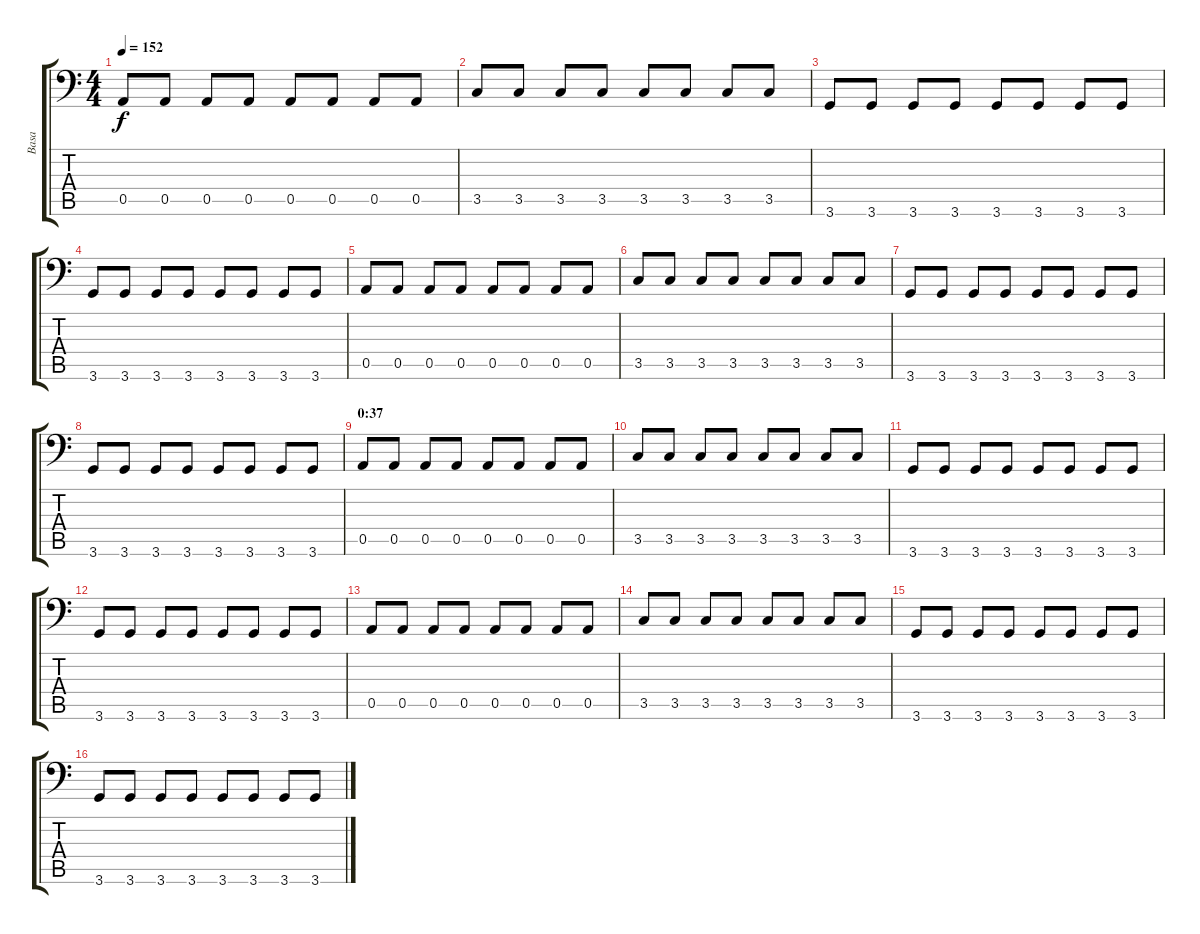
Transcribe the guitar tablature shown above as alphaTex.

\track ("Basa" "Basa") {instrument electricbassfinger}
\staff {score tabs}
\tuning (E3 B2 G2 D2 A1 E1) {hide}
\ts (4 4)
\tempo 152
\clef f4
\ks c
0.5.8{dy f} 0.5.8 0.5.8 0.5.8 0.5.8 0.5.8 0.5.8 0.5.8 |
3.5.8 3.5.8 3.5.8 3.5.8 3.5.8 3.5.8 3.5.8 3.5.8 |
3.6.8 3.6.8 3.6.8 3.6.8 3.6.8 3.6.8 3.6.8 3.6.8 |
3.6.8 3.6.8 3.6.8 3.6.8 3.6.8 3.6.8 3.6.8 3.6.8 |
0.5.8 0.5.8 0.5.8 0.5.8 0.5.8 0.5.8 0.5.8 0.5.8 |
3.5.8 3.5.8 3.5.8 3.5.8 3.5.8 3.5.8 3.5.8 3.5.8 |
3.6.8{volume 16} 3.6.8 3.6.8 3.6.8 3.6.8 3.6.8 3.6.8 3.6.8 |
3.6.8 3.6.8 3.6.8 3.6.8 3.6.8 3.6.8 3.6.8 3.6.8 |
\section ("" "0:37")
0.5.8{volume 16} 0.5.8 0.5.8 0.5.8 0.5.8 0.5.8 0.5.8 0.5.8 |
3.5.8 3.5.8 3.5.8 3.5.8 3.5.8 3.5.8 3.5.8 3.5.8 |
3.6.8 3.6.8 3.6.8 3.6.8 3.6.8 3.6.8 3.6.8 3.6.8 |
3.6.8 3.6.8 3.6.8 3.6.8 3.6.8 3.6.8 3.6.8 3.6.8 |
0.5.8{volume 16} 0.5.8 0.5.8 0.5.8 0.5.8 0.5.8 0.5.8 0.5.8 |
3.5.8 3.5.8 3.5.8 3.5.8 3.5.8 3.5.8 3.5.8 3.5.8 |
3.6.8 3.6.8 3.6.8 3.6.8 3.6.8 3.6.8 3.6.8 3.6.8 |
3.6.8 3.6.8 3.6.8 3.6.8 3.6.8 3.6.8 3.6.8 3.6.8
